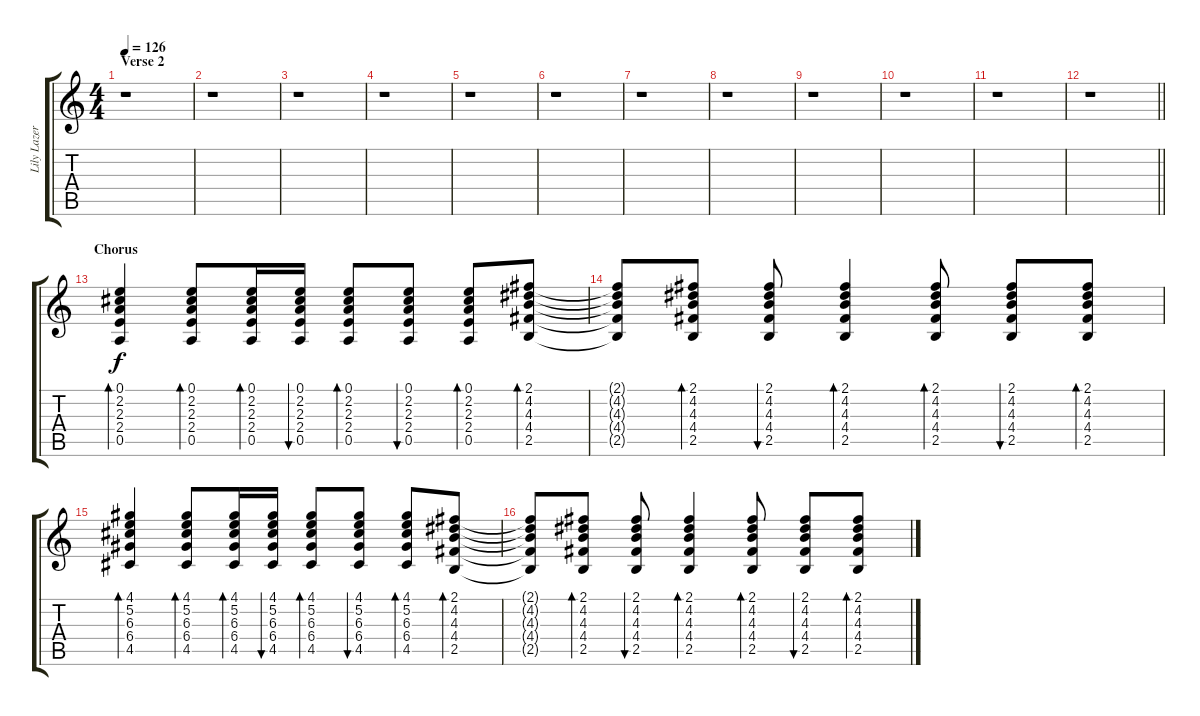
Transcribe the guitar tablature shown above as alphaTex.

\track ("Lily Lazer (Guitar)" "Lily Lazer") {instrument acousticguitarsteel}
\staff {score tabs}
\tuning (E4 B3 G3 D3 A2 E2) {hide}
\ts (4 4)
\section ("" "Verse 2")
\tempo 126
\clef g2
\ks c
r.1{dy f} |
r.1 |
r.1 |
r.1 |
r.1 |
r.1 |
r.1 |
r.1 |
r.1 |
r.1 |
r.1 |
\barLineRight lightlight
r.1 |
\section ("" "Chorus")
(0.1 2.2 2.3 2.4 0.5).4{bd 30} (0.1 2.2 2.3 2.4 0.5).8{bd 30} (0.1 2.2 2.3 2.4 0.5).16{bd 30} (0.1 2.2 2.3 2.4 0.5).16{bu 30} (0.1 2.2 2.3 2.4 0.5).8{bd 30} (0.1 2.2 2.3 2.4 0.5).8{bu 30} (0.1 2.2 2.3 2.4 0.5).8{bd 30} (2.1 4.2 4.3 4.4 2.5).8{bd 30} |
(2.1{t} 4.2{t} 4.3{t} 4.4{t} 2.5{t}).8 (2.1 4.2 4.3 4.4 2.5).8{bd 30} (2.1 4.2 4.3 4.4 2.5).8{bu 30} (2.1 4.2 4.3 4.4 2.5).4{bd 30} (2.1 4.2 4.3 4.4 2.5).8{bd 30} (2.1 4.2 4.3 4.4 2.5).8{bu 30} (2.1 4.2 4.3 4.4 2.5).8{bd 30} |
(4.1 5.2 6.3 6.4 4.5).4{bd 30} (4.1 5.2 6.3 6.4 4.5).8{bd 30} (4.1 5.2 6.3 6.4 4.5).16{bd 30} (4.1 5.2 6.3 6.4 4.5).16{bu 30} (4.1 5.2 6.3 6.4 4.5).8{bd 30} (4.1 5.2 6.3 6.4 4.5).8{bu 30} (4.1 5.2 6.3 6.4 4.5).8{bd 30} (2.1 4.2 4.3 4.4 2.5).8{bd 30} |
(2.1{t} 4.2{t} 4.3{t} 4.4{t} 2.5{t}).8 (2.1 4.2 4.3 4.4 2.5).8{bd 30} (2.1 4.2 4.3 4.4 2.5).8{bu 30} (2.1 4.2 4.3 4.4 2.5).4{bd 30} (2.1 4.2 4.3 4.4 2.5).8{bd 30} (2.1 4.2 4.3 4.4 2.5).8{bu 30} (2.1 4.2 4.3 4.4 2.5).8{bd 30}
